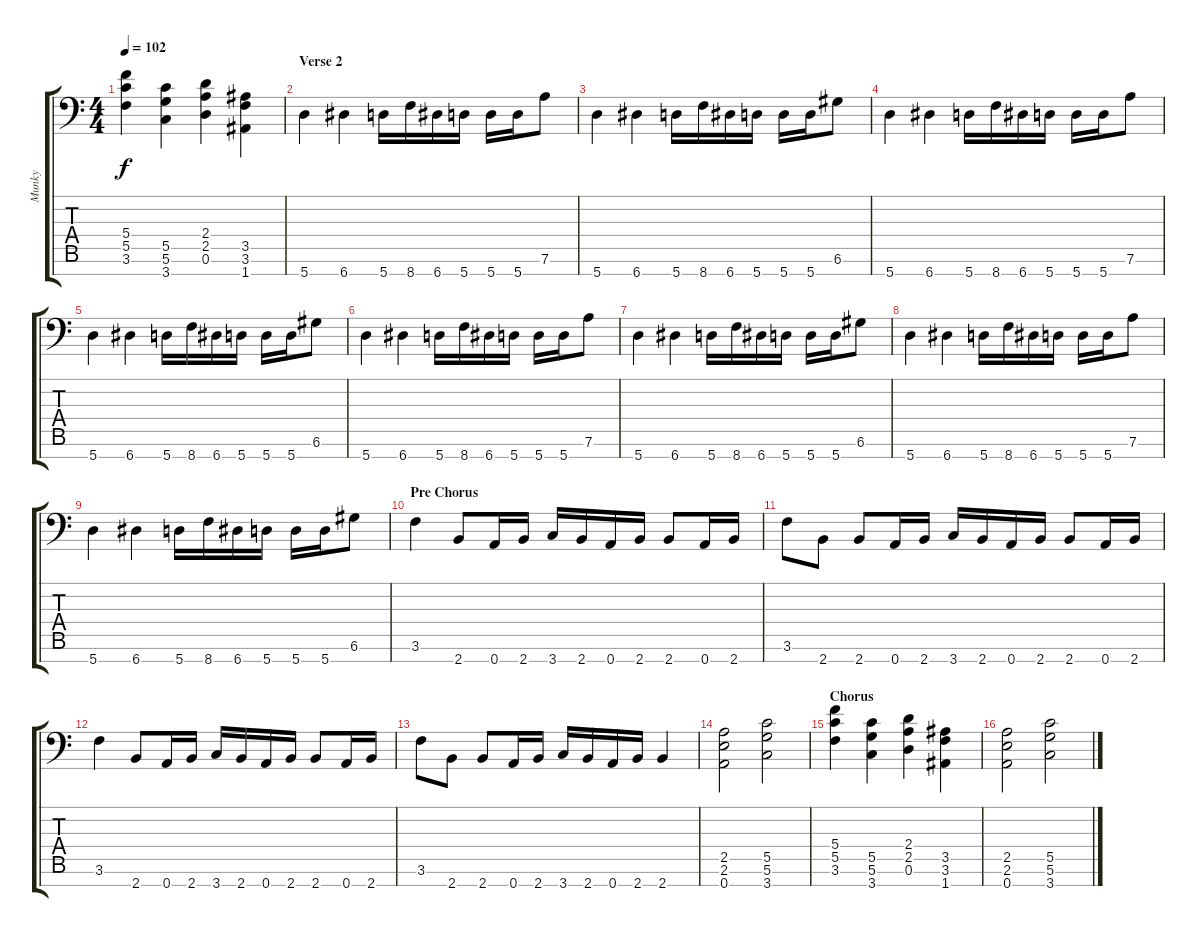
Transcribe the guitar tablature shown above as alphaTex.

\track ("Munky" "Munky") {instrument distortionguitar}
\staff {score tabs}
\tuning (D4 A3 F3 C3 G2 D2 A1) {hide}
\ts (4 4)
\tempo 102
\clef f4
\ks c
(5.4 5.5 3.6).4{dy f} (5.5 5.6 3.7).4 (2.4 2.5 0.6).4 (3.5 3.6 1.7).4 |
\section ("" "Verse 2")
5.7.4{volume 12 balance 16} 6.7.4 5.7.16 8.7.16 6.7.16 5.7.16 5.7.16 5.7.16 7.6.8 |
5.7.4 6.7.4 5.7.16 8.7.16 6.7.16 5.7.16 5.7.16 5.7.16 6.6.8 |
5.7.4 6.7.4 5.7.16 8.7.16 6.7.16 5.7.16 5.7.16 5.7.16 7.6.8 |
5.7.4 6.7.4 5.7.16 8.7.16 6.7.16 5.7.16 5.7.16 5.7.16 6.6.8 |
5.7.4 6.7.4 5.7.16 8.7.16 6.7.16 5.7.16 5.7.16 5.7.16 7.6.8 |
5.7.4 6.7.4 5.7.16 8.7.16 6.7.16 5.7.16 5.7.16 5.7.16 6.6.8 |
5.7.4 6.7.4 5.7.16 8.7.16 6.7.16 5.7.16 5.7.16 5.7.16 7.6.8 |
5.7.4 6.7.4 5.7.16 8.7.16 6.7.16 5.7.16 5.7.16 5.7.16 6.6.8 |
\section ("" "Pre Chorus")
3.6.4 2.7.8 0.7.16 2.7.16 3.7.16 2.7.16 0.7.16 2.7.16 2.7.8 0.7.16 2.7.16 |
3.6.8 2.7.8 2.7.8 0.7.16 2.7.16 3.7.16 2.7.16 0.7.16 2.7.16 2.7.8 0.7.16 2.7.16 |
3.6.4 2.7.8 0.7.16 2.7.16 3.7.16 2.7.16 0.7.16 2.7.16 2.7.8 0.7.16 2.7.16 |
3.6.8 2.7.8 2.7.8 0.7.16 2.7.16 3.7.16 2.7.16 0.7.16 2.7.16 2.7.4 |
(2.5 2.6 0.7).2{balance 10} (5.5 5.6 3.7).2 |
\section ("" "Chorus ")
(5.4 5.5 3.6).4 (5.5 5.6 3.7).4 (2.4 2.5 0.6).4 (3.5 3.6 1.7).4 |
(2.5 2.6 0.7).2{balance 10} (5.5 5.6 3.7).2
